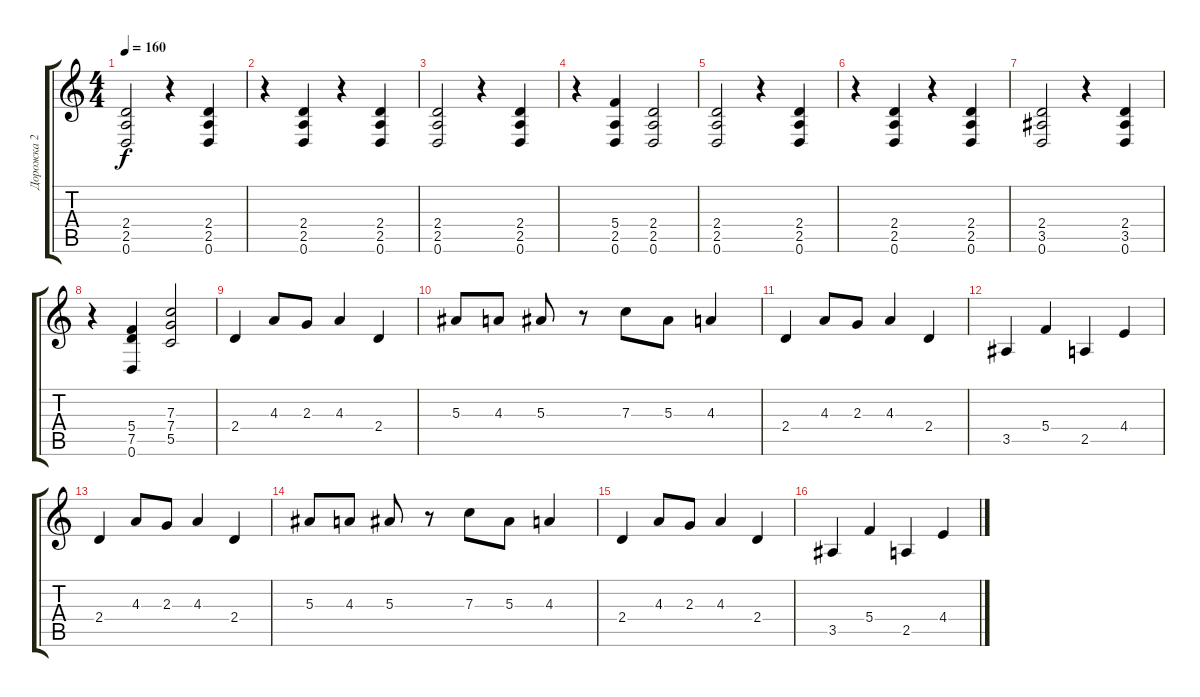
\track ("Дорожка 2" "Дорожка 2") {instrument distortionguitar}
\staff {score tabs}
\tuning (D4 A3 F3 C3 G2 D2) {hide}
\ts (4 4)
\tempo 160
\clef g2
\ks c
(2.4 2.5 0.6).2{dy f} r.4 (2.4 2.5 0.6).4 |
r.4 (2.4 2.5 0.6).4 r.4 (2.4 2.5 0.6).4 |
(2.4 2.5 0.6).2 r.4 (2.4 2.5 0.6).4 |
r.4 (5.4 2.5 0.6).4 (2.4 2.5 0.6).2 |
(2.4 2.5 0.6).2 r.4 (2.4 2.5 0.6).4 |
r.4 (2.4 2.5 0.6).4 r.4 (2.4 2.5 0.6).4 |
(2.4 3.5 0.6).2 r.4 (2.4 3.5 0.6).4 |
r.4 (5.4 7.5 0.6).4 (7.3 7.4 5.5).2 |
2.4.4 4.3.8 2.3.8 4.3.4 2.4.4 |
5.3.8 4.3.8 5.3.8 r.8 7.3.8 5.3.8 4.3.4 |
2.4.4 4.3.8 2.3.8 4.3.4 2.4.4 |
3.5.4 5.4.4 2.5.4 4.4.4 |
2.4.4 4.3.8 2.3.8 4.3.4 2.4.4 |
5.3.8 4.3.8 5.3.8 r.8 7.3.8 5.3.8 4.3.4 |
2.4.4 4.3.8 2.3.8 4.3.4 2.4.4 |
3.5.4 5.4.4 2.5.4 4.4.4
